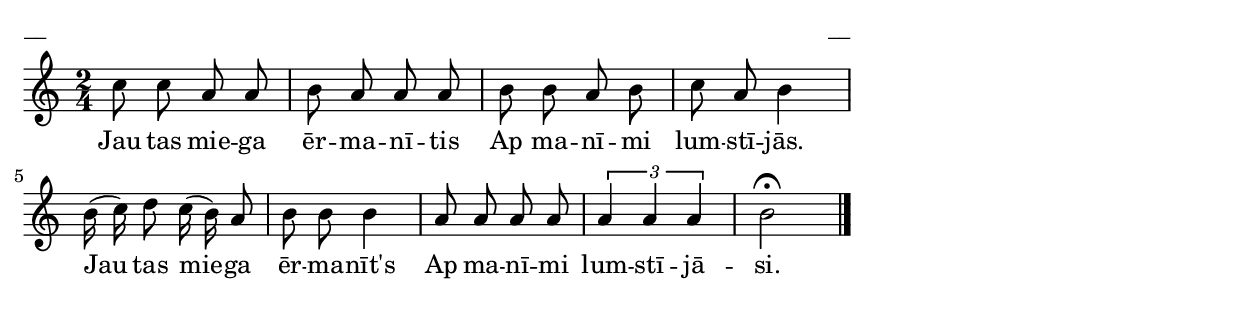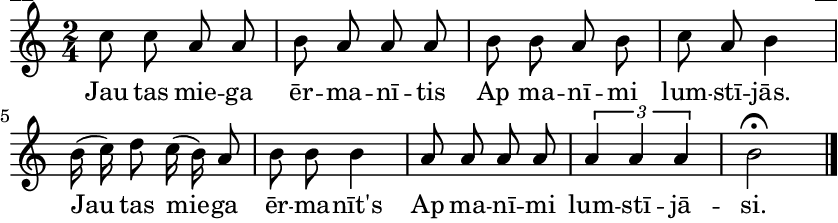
\version "2.13.18"
#(ly:set-option 'crop #t)

%\header {
%    title = "Jau tas miega ērmanītis"
%}
\paper {
line-width = 14\cm
left-margin = 0.4\cm
between-system-padding = 0.1\cm
between-system-space = 0.1\cm
}
\layout {
indent = #0
ragged-last = ##f
}

voiceA = \relative c' {
\clef "treble"
\key a \minor
\time 2/4
c'8 c a a | b8 a a a | b8 b a b | c8 a b4 |
b16( c) d8  c16( b) a8 | b8 b b4 | 
a8 a a a | \times 2/3 { a4 a a } | b2\fermata 
\bar "|." 
} 

lyricA = \lyricmode {
Jau tas mie -- ga ēr -- ma -- nī -- tis 
Ap ma -- nī -- mi lum -- stī -- jās. 
Jau tas mie -- ga ēr -- ma -- nīt's 
Ap ma -- nī -- mi lum -- stī -- jā -- si. 
} 

fullScore = <<
\new Staff {
<<
\new Voice = "voiceA" { \oneVoice \autoBeamOff \voiceA }
\new Lyrics \lyricsto "voiceA" \lyricA
>>
}
>>

\score {
\fullScore
\header { piece = "__" opus = "__" }
}
\markup { \with-color #(x11-color 'white) \sans \smaller "__" }
\score {
\unfoldRepeats
\fullScore
\midi {
\context { \Staff \remove "Staff_performer" }
\context { \Voice \consists "Staff_performer" }
}
}


